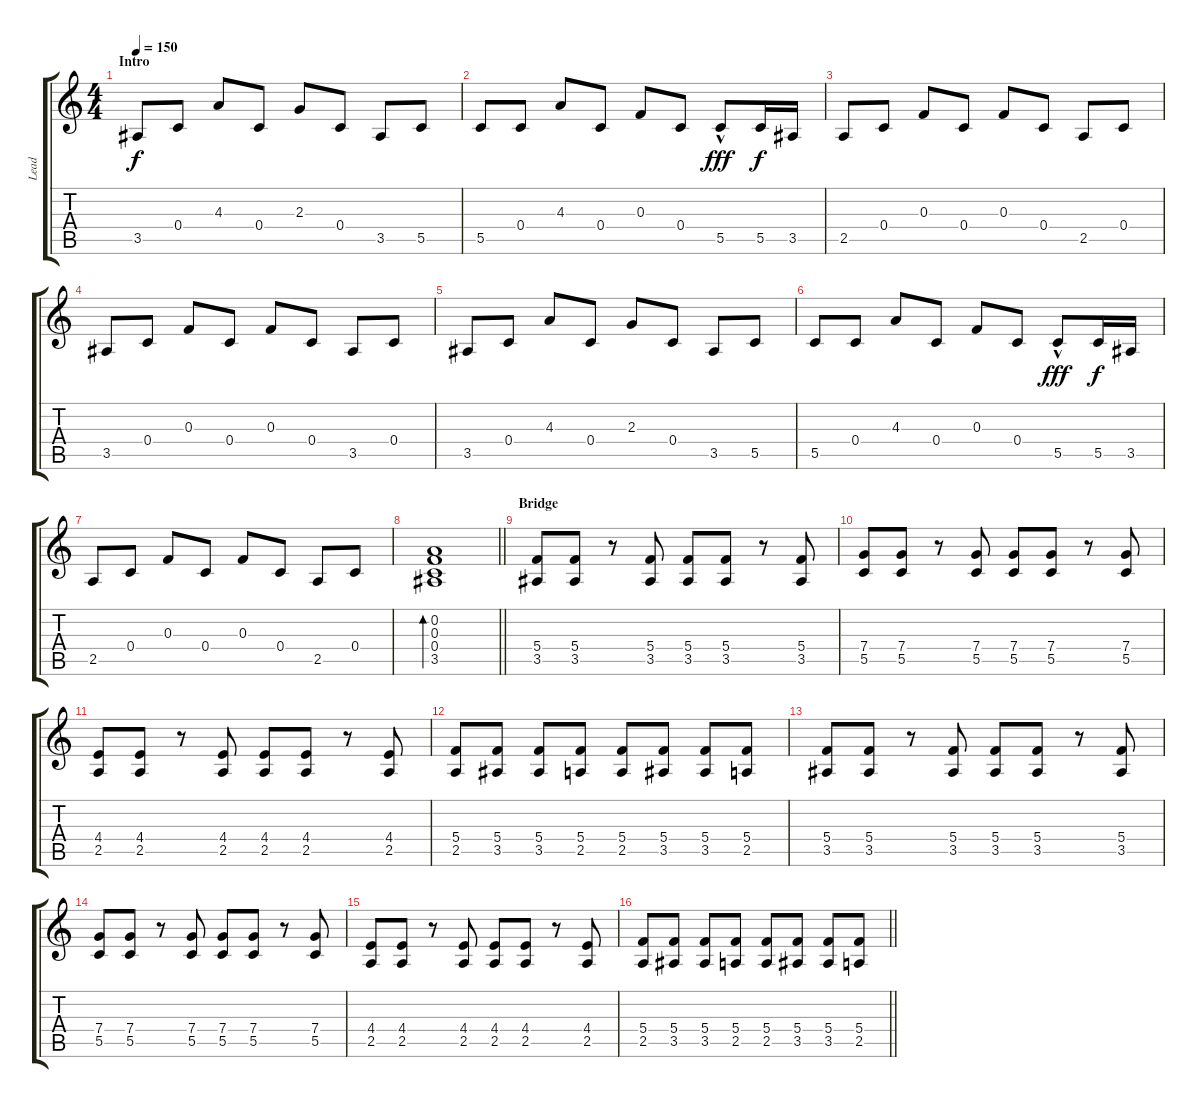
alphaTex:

\track ("Lead" "Lead") {instrument distortionguitar}
\staff {score tabs}
\tuning (D4 A3 F3 C3 G2 C2) {hide}
\ts (4 4)
\section ("" "Intro")
\tempo 150
\clef g2
\ks c
3.5.8{dy f instrument distortionguitar} 0.4.8 4.3.8 0.4.8 2.3.8 0.4.8 3.5.8 5.5.8 |
5.5.8 0.4.8 4.3.8 0.4.8 0.3.8 0.4.8 5.5{hac}.8{dy fff} 5.5.16{dy f} 3.5.16 |
2.5.8 0.4.8 0.3.8 0.4.8 0.3.8 0.4.8 2.5.8 0.4.8 |
3.5.8 0.4.8 0.3.8 0.4.8 0.3.8 0.4.8 3.5.8 0.4.8 |
3.5.8 0.4.8 4.3.8 0.4.8 2.3.8 0.4.8 3.5.8 5.5.8 |
5.5.8 0.4.8 4.3.8 0.4.8 0.3.8 0.4.8 5.5{hac}.8{dy fff} 5.5.16{dy f} 3.5.16 |
2.5.8 0.4.8 0.3.8 0.4.8 0.3.8 0.4.8 2.5.8 0.4.8 |
\barLineRight lightlight
(0.2 0.3 0.4 3.5).1{bd 480} |
\section ("" "Bridge")
(5.4 3.5).8 (5.4 3.5).8 r.8 (5.4 3.5).8 (5.4 3.5).8 (5.4 3.5).8 r.8 (5.4 3.5).8 |
(7.4 5.5).8 (7.4 5.5).8 r.8 (7.4 5.5).8 (7.4 5.5).8 (7.4 5.5).8 r.8 (7.4 5.5).8 |
(4.4 2.5).8 (4.4 2.5).8 r.8 (4.4 2.5).8 (4.4 2.5).8 (4.4 2.5).8 r.8 (4.4 2.5).8 |
(5.4 2.5).8 (5.4 3.5).8 (5.4 3.5).8 (5.4 2.5).8 (5.4 2.5).8 (5.4 3.5).8 (5.4 3.5).8 (5.4 2.5).8 |
(5.4 3.5).8 (5.4 3.5).8 r.8 (5.4 3.5).8 (5.4 3.5).8 (5.4 3.5).8 r.8 (5.4 3.5).8 |
(7.4 5.5).8 (7.4 5.5).8 r.8 (7.4 5.5).8 (7.4 5.5).8 (7.4 5.5).8 r.8 (7.4 5.5).8 |
(4.4 2.5).8 (4.4 2.5).8 r.8 (4.4 2.5).8 (4.4 2.5).8 (4.4 2.5).8 r.8 (4.4 2.5).8 |
\barLineRight lightlight
(5.4 2.5).8 (5.4 3.5).8 (5.4 3.5).8 (5.4 2.5).8 (5.4 2.5).8 (5.4 3.5).8 (5.4 3.5).8 (5.4 2.5).8
